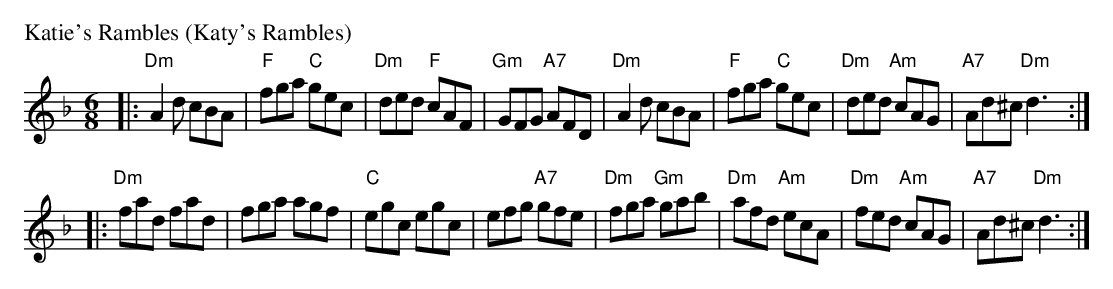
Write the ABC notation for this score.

X:1
P: Katie's Rambles (Katy's Rambles)
M: 6/8
L: 1/8
K: Dm
|: "Dm"A2d     cBA |  "F"fga  "C"gec | "Dm"ded  "F"cAF | "Gm"GFG  "A7"AFD \
|  "Dm"A2d     cBA |  "F"fga  "C"gec | "Dm"ded "Am"cAG | "A7"Ad^c "Dm"d3 :|
|: "Dm"fad     fad |     fga     agf |  "C"egc     egc |     efg  "A7"gfe \
|  "Dm"fga "Gm"gab | "Dm"afd "Am"ecA | "Dm"fed "Am"cAG | "A7"Ad^c "Dm"d3 :|
